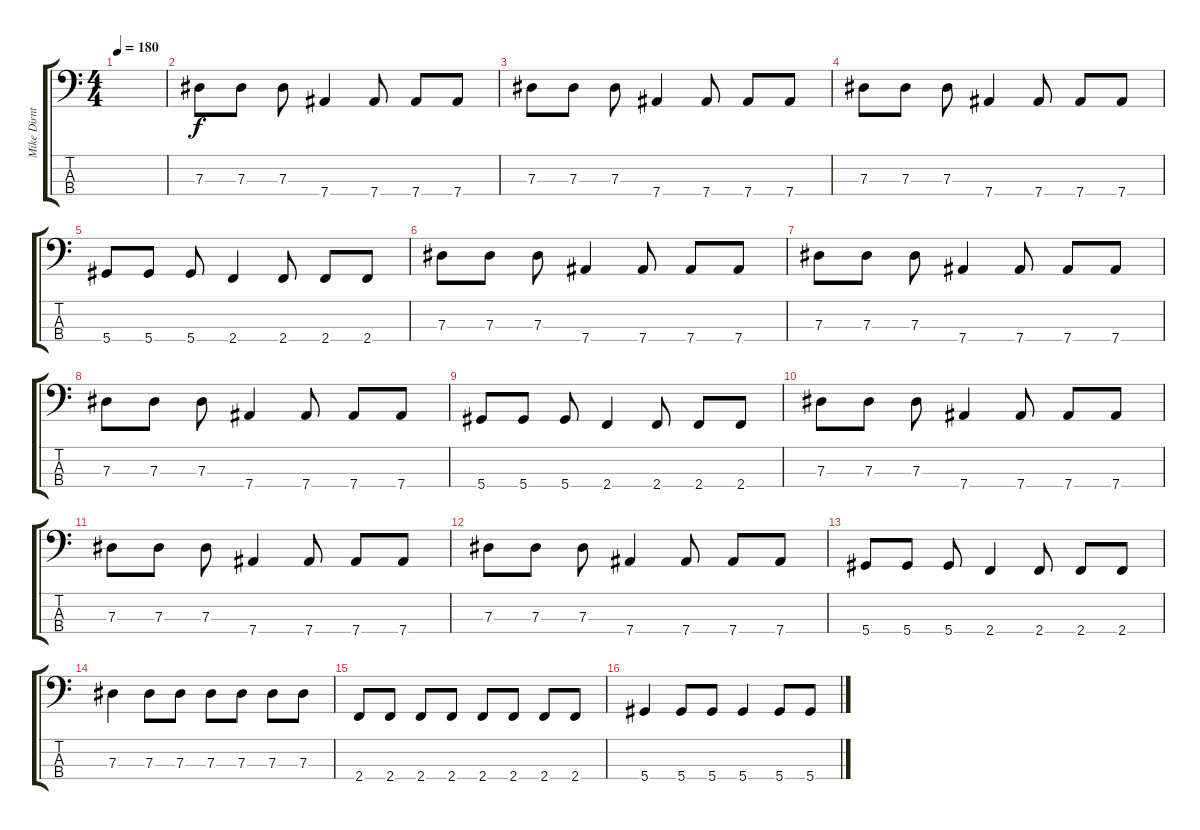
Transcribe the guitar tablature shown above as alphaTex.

\track ("Mike Dirnt (Bass)" "Mike Dirnt") {instrument electricbasspick}
\staff {score tabs}
\tuning (Gb2 Db2 Ab1 Eb1) {hide}
\ts (4 4)
\tempo 180
\clef f4
\ks c
|
7.3.8 7.3.8 7.3.8 7.4.4 7.4.8 7.4.8 7.4.8 |
7.3.8 7.3.8 7.3.8 7.4.4 7.4.8 7.4.8 7.4.8 |
7.3.8 7.3.8 7.3.8 7.4.4 7.4.8 7.4.8 7.4.8 |
5.4.8 5.4.8 5.4.8 2.4.4 2.4.8 2.4.8 2.4.8 |
7.3.8 7.3.8 7.3.8 7.4.4 7.4.8 7.4.8 7.4.8 |
7.3.8 7.3.8 7.3.8 7.4.4 7.4.8 7.4.8 7.4.8 |
7.3.8 7.3.8 7.3.8 7.4.4 7.4.8 7.4.8 7.4.8 |
5.4.8 5.4.8 5.4.8 2.4.4 2.4.8 2.4.8 2.4.8 |
7.3.8 7.3.8 7.3.8 7.4.4 7.4.8 7.4.8 7.4.8 |
7.3.8 7.3.8 7.3.8 7.4.4 7.4.8 7.4.8 7.4.8 |
7.3.8 7.3.8 7.3.8 7.4.4 7.4.8 7.4.8 7.4.8 |
5.4.8 5.4.8 5.4.8 2.4.4 2.4.8 2.4.8 2.4.8 |
7.3.4 7.3.8 7.3.8 7.3.8 7.3.8 7.3.8 7.3.8 |
2.4.8 2.4.8 2.4.8 2.4.8 2.4.8 2.4.8 2.4.8 2.4.8 |
5.4.4 5.4.8 5.4.8 5.4.4 5.4.8 5.4.8
